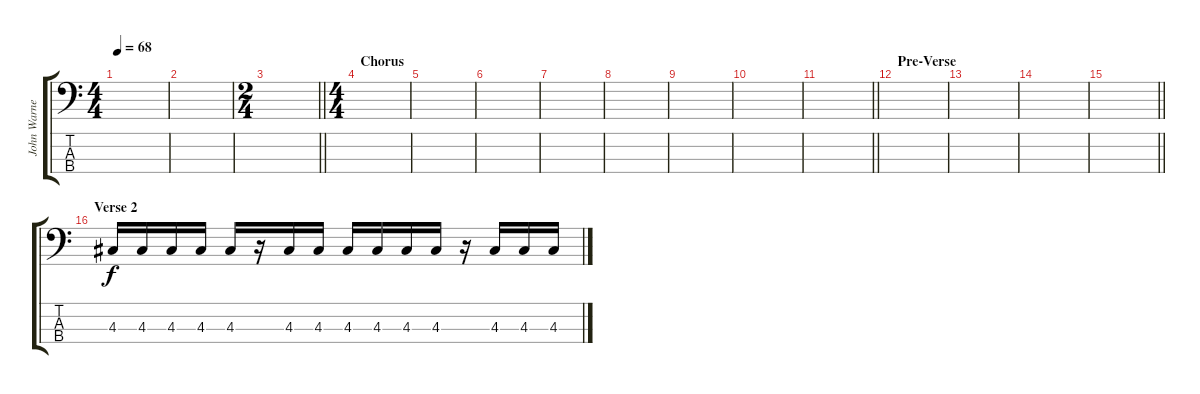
\track ("John Warne - Bass Guitar" "John Warne") {instrument electricbasspick}
\staff {score tabs}
\tuning (G2 D2 A1 D1) {hide}
\ts (4 4)
\tempo 68
\clef f4
\ks c
|
|
\ts (2 4)
\barLineRight lightlight
|
\ts (4 4)
\section ("" "Chorus")
|
|
|
|
|
|
|
\barLineRight lightlight
|
\section ("" "Pre-Verse")
|
|
|
\barLineRight lightlight
|
\section ("" "Verse 2")
4.3.16 4.3.16 4.3.16 4.3.16 4.3.16 r.16 4.3.16 4.3.16 4.3.16 4.3.16 4.3.16 4.3.16 r.16 4.3.16 4.3.16 4.3.16
